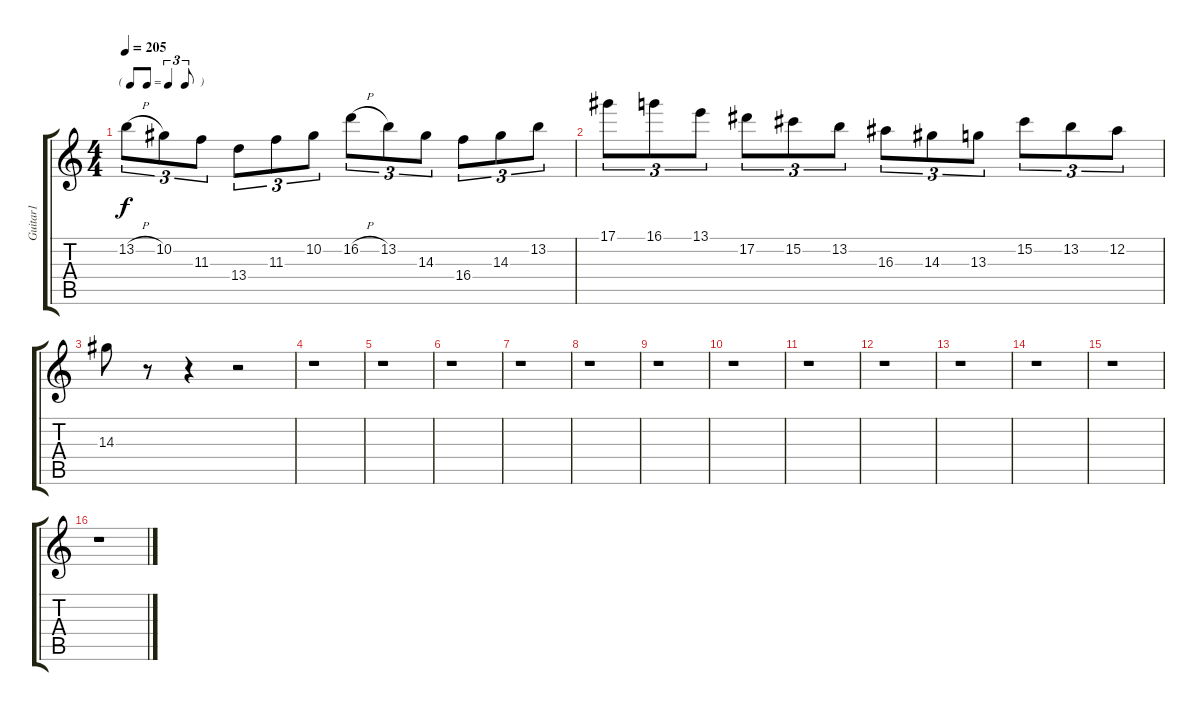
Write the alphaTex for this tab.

\track ("Guitar1" "Guitar1") {instrument distortionguitar}
\staff {score tabs}
\tuning (Eb4 Bb3 Gb3 Db3 Ab2 Eb2) {hide}
\ts (4 4)
\tf triplet8th
\tempo 205
\clef g2
\ks c
13.2{h}.8{tu (3 2) dy f} 10.2.8{tu (3 2)} 11.3.8{tu (3 2)} 13.4.8{tu (3 2)} 11.3.8{tu (3 2)} 10.2.8{tu (3 2)} 16.2{h}.8{tu (3 2)} 13.2.8{tu (3 2)} 14.3.8{tu (3 2)} 16.4.8{tu (3 2)} 14.3.8{tu (3 2)} 13.2.8{tu (3 2)} |
17.1.8{tu (3 2)} 16.1.8{tu (3 2)} 13.1.8{tu (3 2)} 17.2.8{tu (3 2)} 15.2.8{tu (3 2)} 13.2.8{tu (3 2)} 16.3.8{tu (3 2)} 14.3.8{tu (3 2)} 13.3.8{tu (3 2)} 15.2.8{tu (3 2)} 13.2.8{tu (3 2)} 12.2.8{tu (3 2)} |
14.3.8 r.8 r.4 r.2 |
r.1 |
r.1 |
r.1 |
r.1 |
r.1 |
r.1 |
r.1 |
r.1 |
r.1 |
r.1 |
r.1 |
r.1 |
r.1
